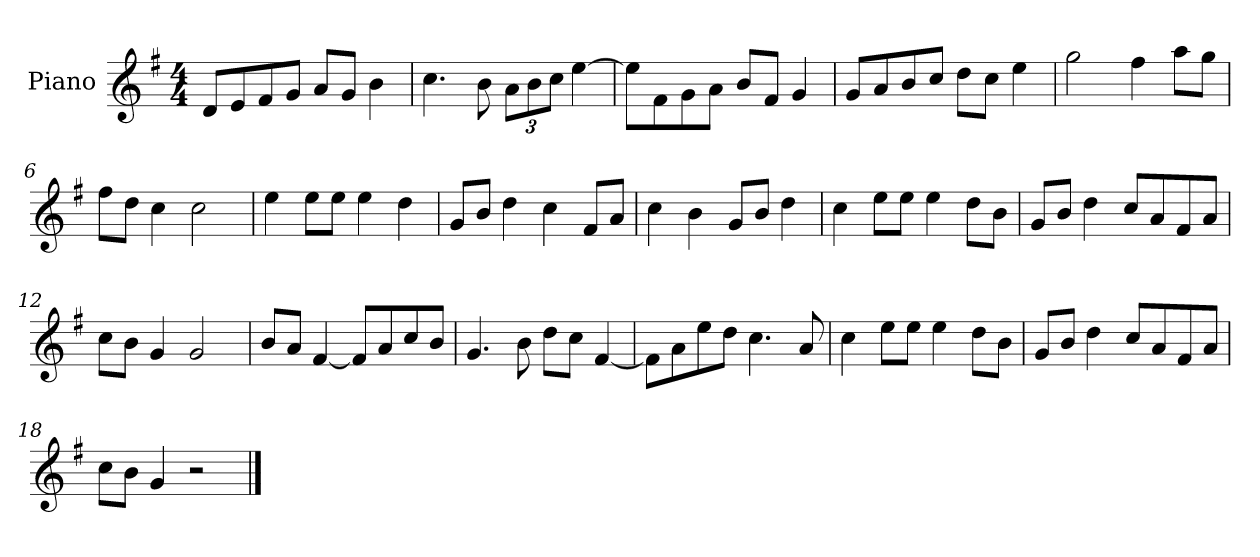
**kern
*part1
*staff1
*I"Piano
*I'P-no
*clefG2
*k[f#]
*M4/4
*MM90
=1
8d/L
8e/
8f#/
8g/J
8a/L
8g/J
4b\
=2
4.cc\
8b\
*Xbrackettup
12a\L
12b\
12cc\J
[4ee\
=3
8ee\L]
8f#\
8g\
8a\J
8b/L
8f#/J
4g/
=4
8g/L
8a/
8b/
8cc/J
8dd\L
8cc\J
4ee\
=5
2gg\
4ff#\
8aa\L
8gg\J
=6
8ff#\L
8dd\J
4cc\
2cc\
!!LO:LB:g=z
=7
4ee\
8ee\L
8ee\J
4ee\
4dd\
=8
8g/L
8b/J
4dd\
4cc\
8f#/L
8a/J
=9
4cc\
4b\
8g/L
8b/J
4dd\
=10
4cc\
8ee\L
8ee\J
4ee\
8dd\L
8b\J
=11
8g/L
8b/J
4dd\
8cc/L
8a/
8f#/
8a/J
=12
8cc\L
8b\J
4g/
2g/
=13
8b/L
8a/J
[4f#/
8f#/L]
8a/
8cc/
8b/J
!!LO:LB:g=z
=14
4.g/
8b\
8dd\L
8cc\J
[4f#/
=15
8f#\L]
8a\
8ee\
8dd\J
4.cc\
8a/
=16
4cc\
8ee\L
8ee\J
4ee\
8dd\L
8b\J
=17
8g/L
8b/J
4dd\
8cc/L
8a/
8f#/
8a/J
=18
8cc\L
8b\J
4g/
2r
==
*-
